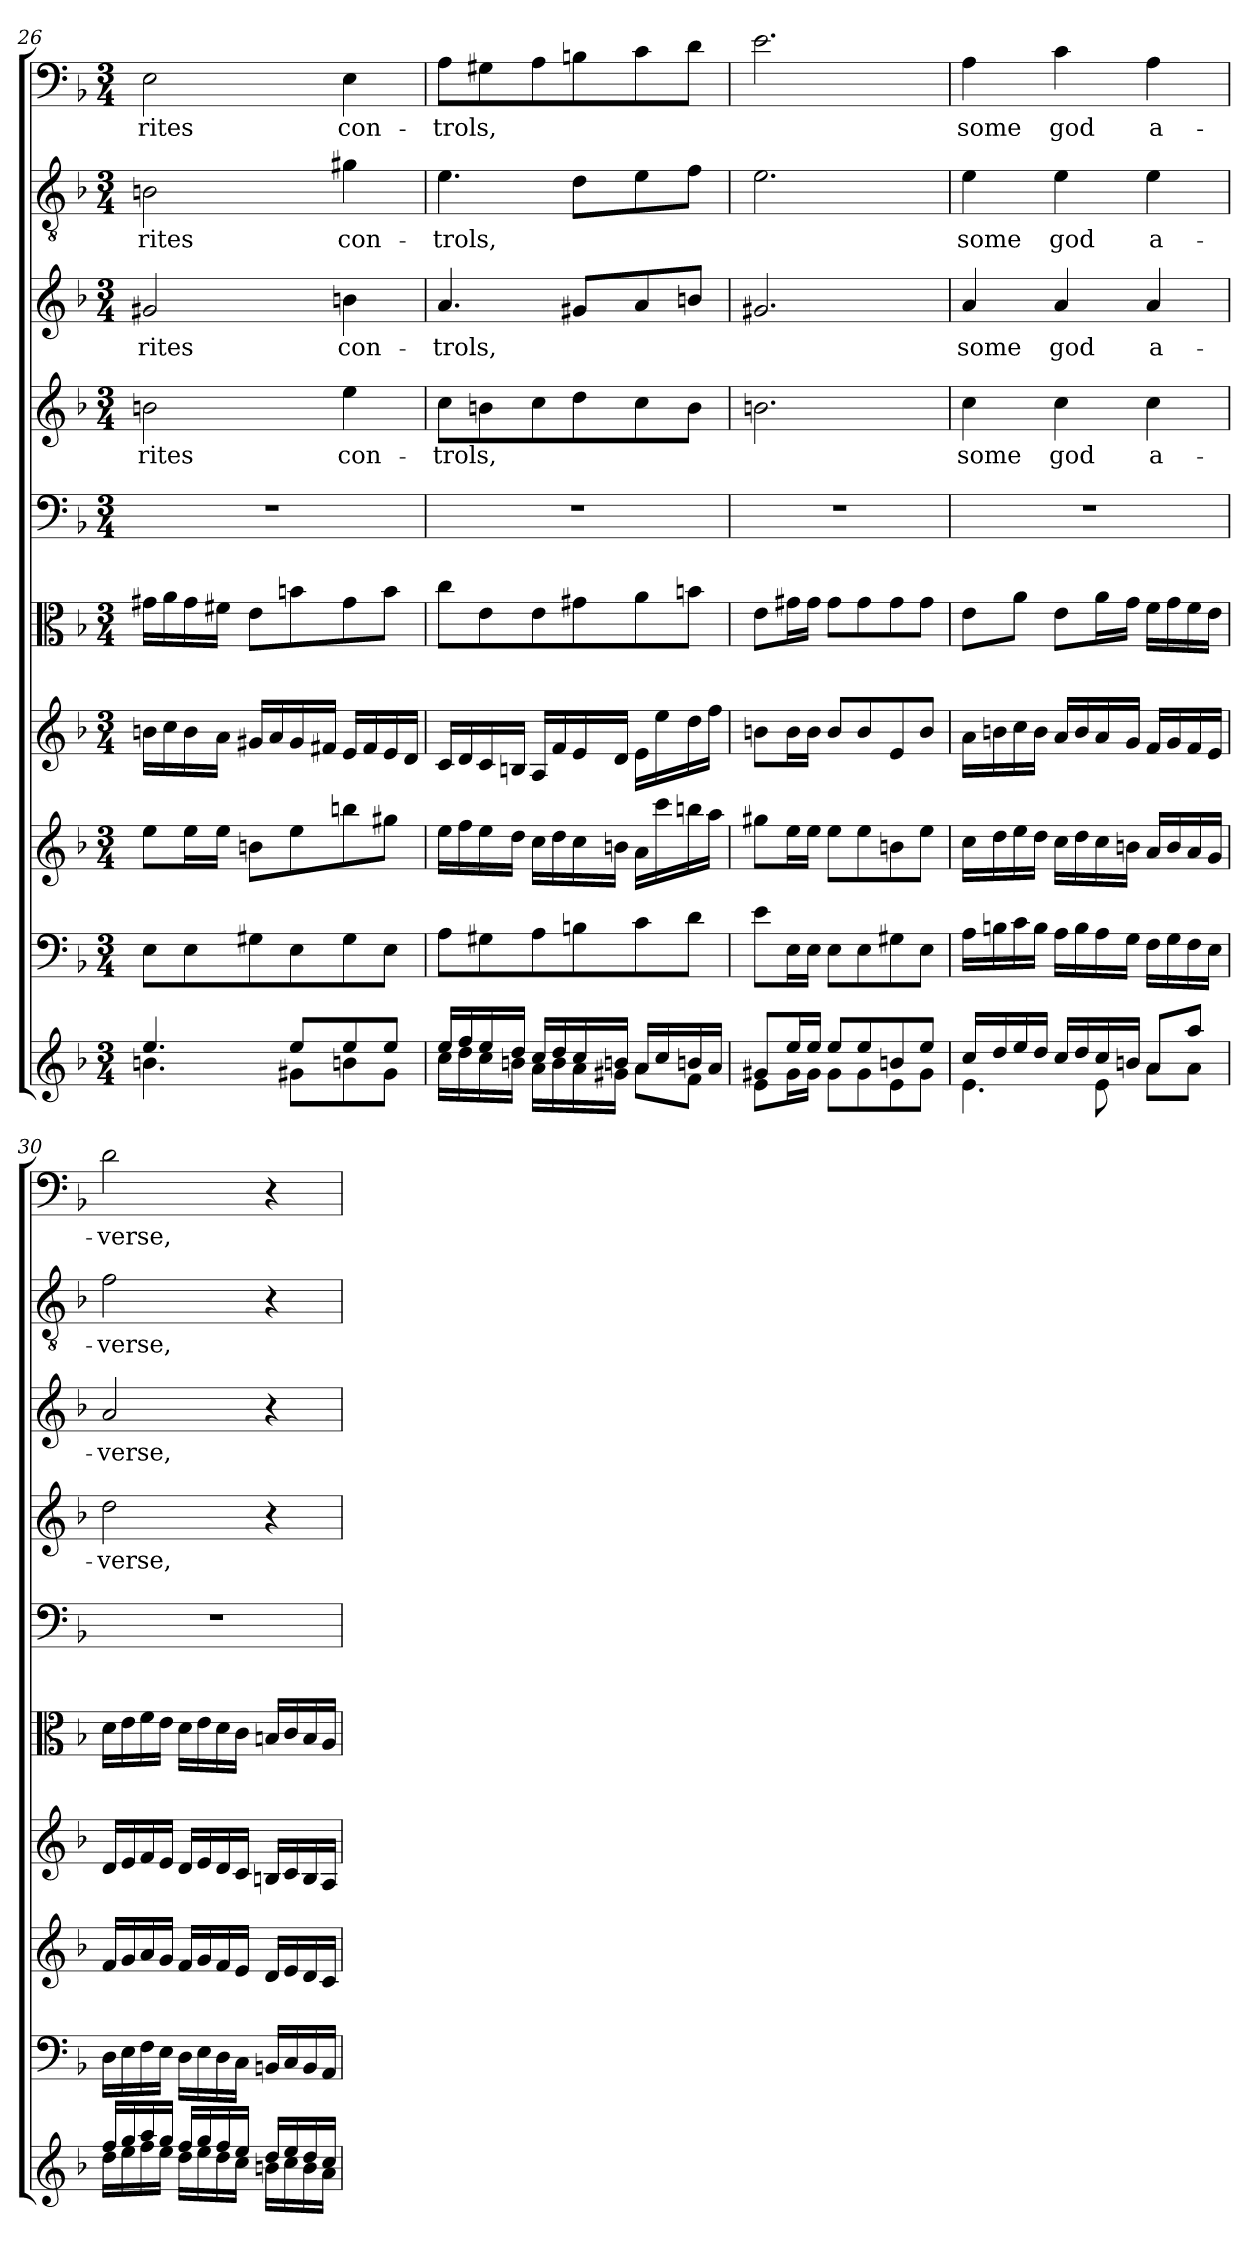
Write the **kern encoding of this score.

**kern	**kern	**kern	**kern	**kern	**kern	**kern	**text	**kern	**text	**kern	**text	**kern	**text
*part10	*part9	*part8	*part7	*part6	*part5	*part4	*part4	*part3	*part3	*part2	*part2	*part1	*part1
*staff10	*staff9	*staff8	*staff7	*staff6	*staff5	*staff4	*staff4	*staff3	*staff3	*staff2	*staff2	*staff1	*staff1
*clefG2	*clefF4	*clefG2	*clefG2	*clefC3	*clefF4	*clefG2	*	*clefG2	*	*clefGv2	*	*clefF4	*
*k[b-]	*k[b-]	*k[b-]	*k[b-]	*k[b-]	*k[b-]	*k[b-]	*	*k[b-]	*	*k[b-]	*	*k[b-]	*
*d:	*d:	*d:	*d:	*d:	*d:	*d:	*	*d:	*	*d:	*	*d:	*
*M3/4	*M3/4	*M3/4	*M3/4	*M3/4	*M3/4	*M3/4	*	*M3/4	*	*M3/4	*	*M3/4	*
=26	=26	=26	=26	=26	=26	=26	=26	=26	=26	=26	=26	=26	=26
*^	*	*	*	*	*	*	*	*	*	*	*	*	*
4.ee/	4.bn\	8E\L	8ee\L	16bn\LL	16g#X\LL	2.r	2bn\	rites	2g#X/	rites	2Bn\	rites	2E\	rites
.	.	.	.	16cc\	16a\	.	.	.	.	.	.	.	.	.
.	.	8E\	16ee\L	16b\	16g#\	.	.	.	.	.	.	.	.	.
.	.	.	16ee\JJ	16a\JJ	16f#X\JJ	.	.	.	.	.	.	.	.	.
.	.	8G#X\	8bn\L	16g#X/LL	8e\L	.	.	.	.	.	.	.	.	.
.	.	.	.	16a/	.	.	.	.	.	.	.	.	.	.
8ee/L	8g#X\L	8E\	8ee\	16g#/	8bn\	.	.	.	.	.	.	.	.	.
.	.	.	.	16f#X/JJ	.	.	.	.	.	.	.	.	.	.
8ee/	8bn\	8G#\	8bbn\	16e/LL	8g#\	.	4ee\	con-	4bn\	con-	4g#X\	con-	4E\	con-
.	.	.	.	16f#/	.	.	.	.	.	.	.	.	.	.
8ee/J	8g#\J	8E\J	8gg#X\J	16e/	8b\J	.	.	.	.	.	.	.	.	.
.	.	.	.	16d/JJ	.	.	.	.	.	.	.	.	.	.
=27	=27	=27	=27	=27	=27	=27	=27	=27	=27	=27	=27	=27	=27	=27
16ee/LL	16cc\LL	8A\L	16ee\LL	16c/LL	8cc\L	2.r	8cc\L	-trols,	4.a/	-trols,	4.e\	-trols,	8A\L	-trols,
16ff/	16dd\	.	16ff\	16d/	.	.	.	.	.	.	.	.	.	.
16ee/	16cc\	8G#X\	16ee\	16c/	8e\	.	8bn\	.	.	.	.	.	8G#X\	.
16dd/JJ	16bn\JJ	.	16dd\JJ	16Bn/JJ	.	.	.	.	.	.	.	.	.	.
16cc/LL	16a\LL	8A\	16cc\LL	16A/LL	8e\	.	8cc\	.	.	.	.	.	8A\	.
16dd/	16b\	.	16dd\	16f/	.	.	.	.	.	.	.	.	.	.
16cc/	16a\	8Bn\	16cc\	16e/	8g#X\	.	8dd\	.	8g#X/L	.	8d\L	.	8Bn\	.
16bn/JJ	16g#X\JJ	.	16bn\JJ	16d/JJ	.	.	.	.	.	.	.	.	.	.
16a/LL	8a\L	8c\	16a\LL	16e\LL	8a\	.	8cc\	.	8a/	.	8e\	.	8c\	.
16cc/	.	.	16ccc\	16ee\	.	.	.	.	.	.	.	.	.	.
16bn/	8f\J	8d\J	16bbn\	16dd\	8bn\J	.	8b\J	.	8bn/J	.	8f\J	.	8d\J	.
16a/JJ	.	.	16aa\JJ	16ff\JJ	.	.	.	.	.	.	.	.	.	.
=28	=28	=28	=28	=28	=28	=28	=28	=28	=28	=28	=28	=28	=28	=28
8g#X/L	8e\L	8e\L	8gg#X\L	8bn\L	8e\L	2.r	2.bn\	.	2.g#X/	.	2.e\	.	2.e\	.
16ee/L	16g#\L	16E\L	16ee\L	16b\L	16g#X\L	.	.	.	.	.	.	.	.	.
16ee/JJ	16g#\JJ	16E\JJ	16ee\JJ	16b\JJ	16g#\JJ	.	.	.	.	.	.	.	.	.
8ee/L	8g#\L	8E\L	8ee\L	8b/L	8g#\L	.	.	.	.	.	.	.	.	.
8ee/	8g#\	8E\	8ee\	8b/	8g#\	.	.	.	.	.	.	.	.	.
8bn/	8e\	8G#X\	8bn\	8e/	8g#\	.	.	.	.	.	.	.	.	.
8ee/J	8g#\J	8E\J	8ee\J	8b/J	8g#\J	.	.	.	.	.	.	.	.	.
=29	=29	=29	=29	=29	=29	=29	=29	=29	=29	=29	=29	=29	=29	=29
16cc/LL	4.e\	16A\LL	16cc\LL	16a\LL	8e\L	2.r	4cc\	some	4a/	some	4e\	some	4A\	some
16dd/	.	16Bn\	16dd\	16bn\	.	.	.	.	.	.	.	.	.	.
16ee/	.	16c\	16ee\	16cc\	8a\J	.	.	.	.	.	.	.	.	.
16dd/JJ	.	16B\JJ	16dd\JJ	16b\JJ	.	.	.	.	.	.	.	.	.	.
16cc/LL	.	16A\LL	16cc\LL	16a/LL	8e\L	.	4cc\	god	4a/	god	4e\	god	4c\	god
16dd/	.	16B\	16dd\	16b/	.	.	.	.	.	.	.	.	.	.
16cc/	8e\	16A\	16cc\	16a/	16a\L	.	.	.	.	.	.	.	.	.
16bn/JJ	.	16G\JJ	16bn\JJ	16g/JJ	16g\JJ	.	.	.	.	.	.	.	.	.
8a/L	8a\L	16F\LL	16a/LL	16f/LL	16f\LL	.	4cc\	a-	4a/	a-	4e\	a-	4A\	a-
.	.	16G\	16b/	16g/	16g\	.	.	.	.	.	.	.	.	.
8aa/J	8a\J	16F\	16a/	16f/	16f\	.	.	.	.	.	.	.	.	.
.	.	16E\JJ	16g/JJ	16e/JJ	16e\JJ	.	.	.	.	.	.	.	.	.
=30	=30	=30	=30	=30	=30	=30	=30	=30	=30	=30	=30	=30	=30	=30
16ff/LL	16dd\LL	16D\LL	16f/LL	16d/LL	16d\LL	2.r	2dd\	-verse,	2a/	-verse,	2f\	-verse,	2d\	-verse,
16gg/	16ee\	16E\	16g/	16e/	16e\	.	.	.	.	.	.	.	.	.
16aa/	16ff\	16F\	16a/	16f/	16f\	.	.	.	.	.	.	.	.	.
16gg/JJ	16ee\JJ	16E\JJ	16g/JJ	16e/JJ	16e\JJ	.	.	.	.	.	.	.	.	.
16ff/LL	16dd\LL	16D\LL	16f/LL	16d/LL	16d\LL	.	.	.	.	.	.	.	.	.
16gg/	16ee\	16E\	16g/	16e/	16e\	.	.	.	.	.	.	.	.	.
16ff/	16dd\	16D\	16f/	16d/	16d\	.	.	.	.	.	.	.	.	.
16ee/JJ	16cc\JJ	16C\JJ	16e/JJ	16c/JJ	16c\JJ	.	.	.	.	.	.	.	.	.
16dd/LL	16bn\LL	16BBn/LL	16d/LL	16Bn/LL	16Bn/LL	.	4r	.	4r	.	4r	.	4r	.
16ee/	16cc\	16C/	16e/	16c/	16c/	.	.	.	.	.	.	.	.	.
16dd/	16b\	16BB/	16d/	16B/	16B/	.	.	.	.	.	.	.	.	.
16cc/JJ	16a\JJ	16AA/JJ	16c/JJ	16A/JJ	16A/JJ	.	.	.	.	.	.	.	.	.
*v	*v	*	*	*	*	*	*	*	*	*	*	*	*	*
=	=	=	=	=	=	=	=	=	=	=	=	=	=
*-	*-	*-	*-	*-	*-	*-	*-	*-	*-	*-	*-	*-	*-
